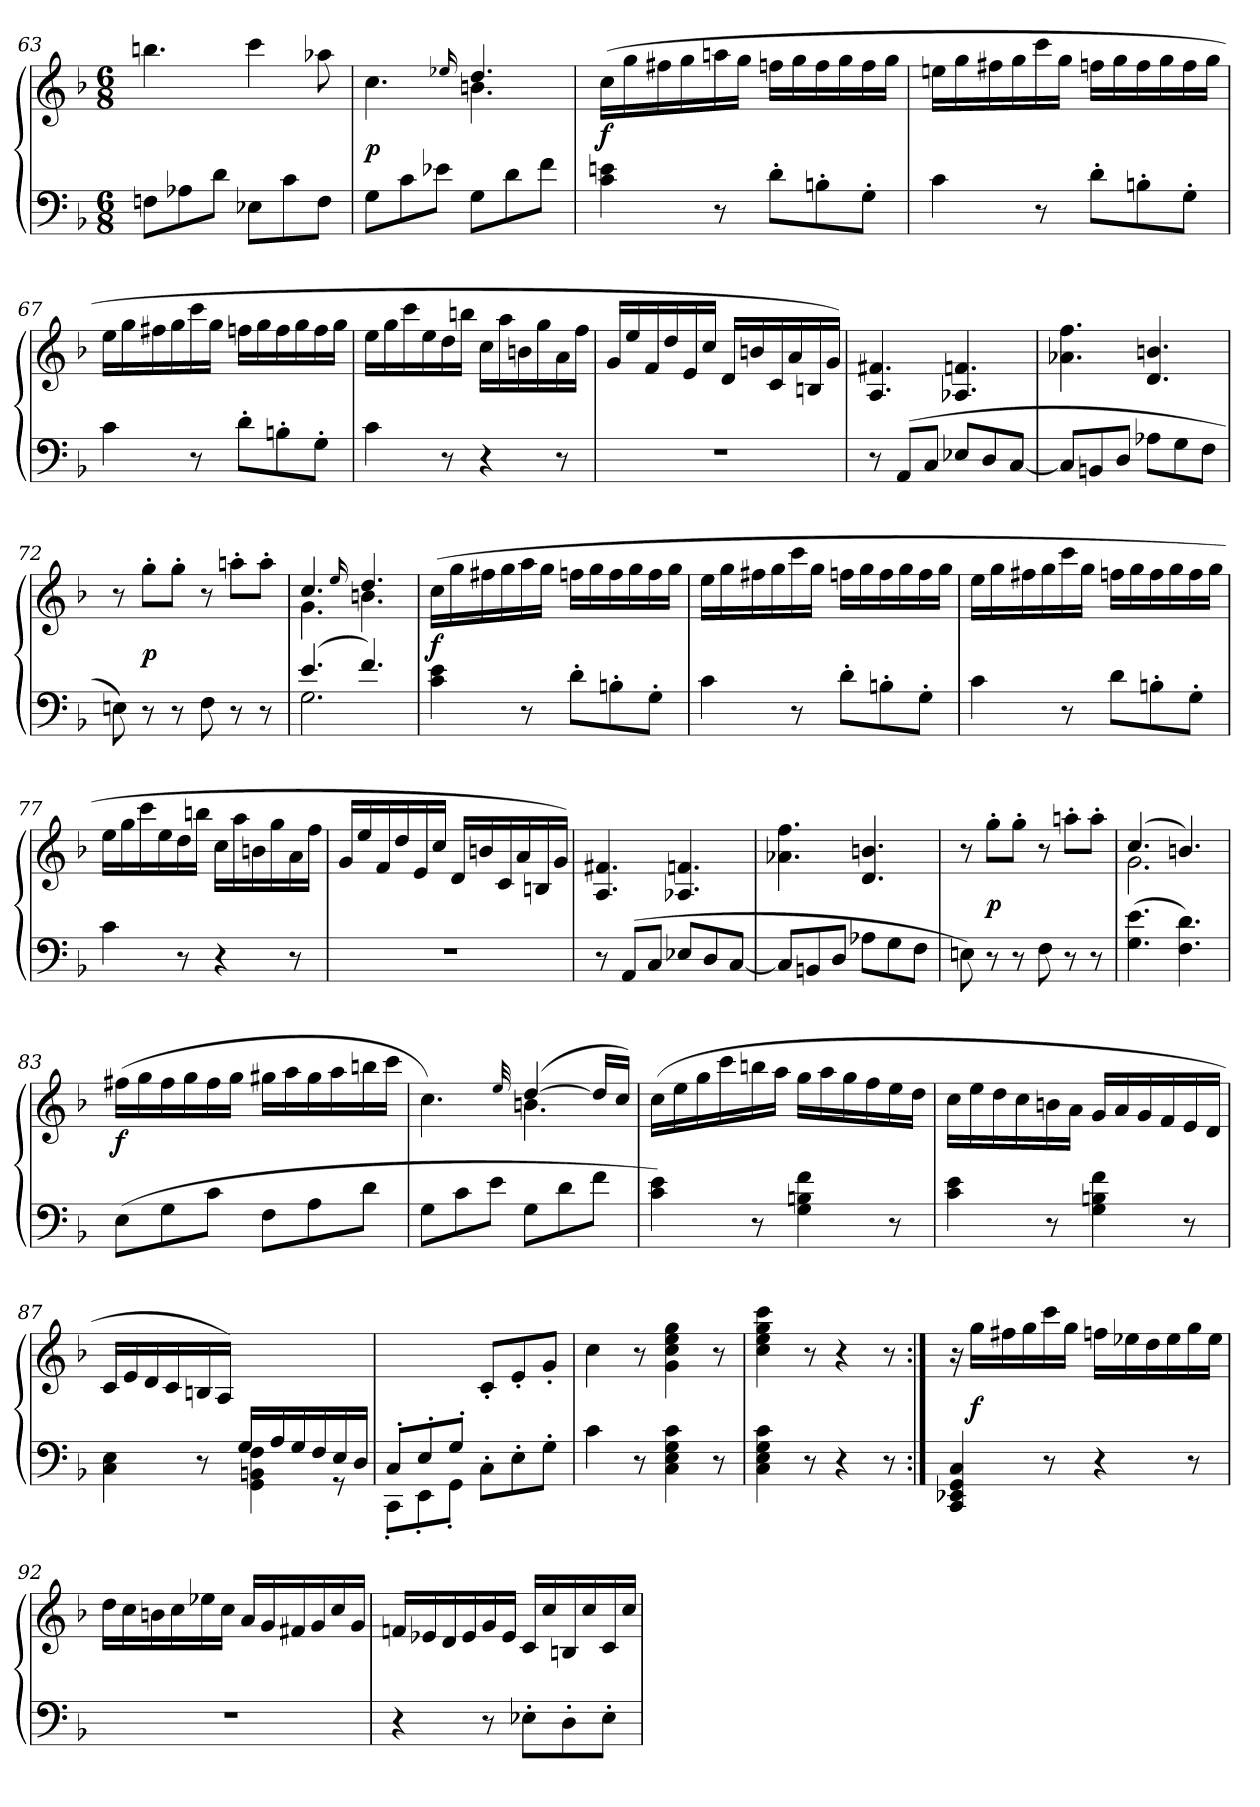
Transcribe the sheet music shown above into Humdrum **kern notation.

**kern	**kern	**dynam
*part1	*part1	*part1
*staff2	*staff1	*staff1/2
*clefF4	*clefG2	*
*k[b-]	*k[b-]	*
*F:	*F:	*
*M6/8	*M6/8	*
=63	=63	=63
8FnL	4.bbn	.
8A-X	.	.
8dJ	.	.
8E-XL	4ccc	.
8c	.	.
8FJ	8aa-X	.
=64	=64	=64
*	*^	*
8GL	4.ryy	4.cc	p
8c	.	.	.
8e-XJ	.	.	.
.	16qqee-X	.	.
8GL	4.dd	4.bn	.
8d	.	.	.
8fJ	.	.	.
*	*v	*v	*
=65	=65	=65
4c 4en	(16ccLL	f
.	16gg	.
.	16ff#X	.
.	16gg	.
8r	16aan	.
.	16ggJJ	.
8d'L	16ffnLL	.
.	16gg	.
8Bn'	16ff	.
.	16gg	.
8G'J	16ff	.
.	16ggJJ	.
=66	=66	=66
4c	16eenLL	.
.	16gg	.
.	16ff#X	.
.	16gg	.
8r	16ccc	.
.	16ggJJ	.
8d'L	16ffnLL	.
.	16gg	.
8Bn'	16ff	.
.	16gg	.
8G'J	16ff	.
.	16ggJJ	.
=67	=67	=67
4c	16eeLL	.
.	16gg	.
.	16ff#X	.
.	16gg	.
8r	16ccc	.
.	16ggJJ	.
8d'L	16ffnLL	.
.	16gg	.
8Bn'	16ff	.
.	16gg	.
8G'J	16ff	.
.	16ggJJ	.
=68	=68	=68
4c	16eeLL	.
.	16gg	.
.	16ccc	.
.	16ee	.
8r	16dd	.
.	16bbnJJ	.
4r	16ccLL	.
.	16aa	.
.	16bn	.
.	16gg	.
8r	16a	.
.	16ffJJ	.
=69	=69	=69
2.r	16gLL	.
.	16ee	.
.	16f	.
.	16dd	.
.	16e	.
.	16ccJJ	.
.	16dLL	.
.	16bn	.
.	16c	.
.	16a	.
.	16Bn	.
.	16gJJ)	.
=70	=70	=70
8r	4.A 4.f#X	.
(8AAL	.	.
8CJ	.	.
8E-X/L	4.A-X 4.fn	.
8D/	.	.
[8C/J	.	.
=71	=71	=71
8CL]	4.a-X 4.ff	.
8BBn	.	.
8DJ	.	.
8A-XL	4.d 4.bn	.
8G	.	.
8FJ	.	.
=72	=72	=72
8En)	8r	.
8r	8gg'L	p
8r	8gg'J	.
8F	8r	.
8r	8aan'L	.
8r	8aa'J	.
=73	=73	=73
*^	*^	*
(4.e	2.G	4.cc	4.g	.
.	.	16qqee	.	.
4.f)	.	4.dd	4.bn	.
*v	*v	*	*	*
*	*v	*v	*
=74	=74	=74
4c 4e	(16ccLL	f
.	16gg	.
.	16ff#X	.
.	16gg	.
8r	16aa	.
.	16ggJJ	.
8d'L	16ffnLL	.
.	16gg	.
8Bn'	16ff	.
.	16gg	.
8G'J	16ff	.
.	16ggJJ	.
=75	=75	=75
4c	16eeLL	.
.	16gg	.
.	16ff#X	.
.	16gg	.
8r	16ccc	.
.	16ggJJ	.
8d'L	16ffnLL	.
.	16gg	.
8Bn'	16ff	.
.	16gg	.
8G'J	16ff	.
.	16ggJJ	.
=76	=76	=76
4c	16eeLL	.
.	16gg	.
.	16ff#X	.
.	16gg	.
8r	16ccc	.
.	16ggJJ	.
8dL	16ffnLL	.
.	16gg	.
8Bn'	16ff	.
.	16gg	.
8G'J	16ff	.
.	16ggJJ	.
=77	=77	=77
4c	16eeLL	.
.	16gg	.
.	16ccc	.
.	16ee	.
8r	16dd	.
.	16bbnJJ	.
4r	16ccLL	.
.	16aa	.
.	16bn	.
.	16gg	.
8r	16a	.
.	16ffJJ	.
=78	=78	=78
2.r	16gLL	.
.	16ee	.
.	16f	.
.	16dd	.
.	16e	.
.	16ccJJ	.
.	16dLL	.
.	16bn	.
.	16c	.
.	16a	.
.	16Bn	.
.	16gJJ)	.
=79	=79	=79
8r	4.A 4.f#X	.
(>8AAL	.	.
8CJ	.	.
8E-X/L	4.A-X 4.fn	.
8D/	.	.
[8C/J	.	.
=80	=80	=80
8CL]	4.a-X 4.ff	.
8BBn	.	.
8DJ	.	.
8A-XL	4.d 4.bn	.
8G	.	.
8FJ	.	.
=81	=81	=81
8En)	8r	.
8r	8gg'L	p
8r	8gg'J	.
8F	8r	.
8r	8aan'L	.
8r	8aa'J	.
=82	=82	=82
*	*^	*
(4.G 4.e	(4.cc	2.g	.
4.F 4.d)	4.bn)	.	.
*	*v	*v	*
=83	=83	=83
(8EL	(16ff#XLL	f
.	16gg	.
8G	16ff#	.
.	16gg	.
8cJ	16ff#	.
.	16ggJJ	.
8FL	16gg#XLL	.
.	16aa	.
8A	16gg#	.
.	16aa	.
8dJ	16bbn	.
.	16cccJJ	.
=84	=84	=84
*	*^	*
8GL	4.ryy	4.cc)	.
8c	.	.	.
8eJ	.	.	.
.	32qqee	.	.
8GL	([4dd	4.bn	.
8d	.	.	.
8fJ	16ddLL]	.	.
.	16ccJJ)	.	.
*	*v	*v	*
=85	=85	=85
4c 4e)	(16ccLL	.
.	16ee	.
.	16gg	.
.	16ccc	.
8r	16bbn	.
.	16aaJJ	.
4G 4Bn 4f	16ggLL	.
.	16aa	.
.	16gg	.
.	16ff	.
8r	16ee	.
.	16ddJJ	.
=86	=86	=86
4c 4e	16ccLL	.
.	16ee	.
.	16dd	.
.	16cc	.
8r	16bn	.
.	16aJJ	.
4G 4Bn 4f	16gLL	.
.	16a	.
.	16g	.
.	16f	.
8r	16e	.
.	16dJJ	.
=87	=87	=87
*^	*	*
4.ryy	4C 4E	16cLL	.
.	.	16e	.
.	.	16d	.
.	.	16c	.
.	8r	16Bn	.
.	.	16AJJ)	.
16GLL	4GG 4BBn 4F	4.ryy	.
16A	.	.	.
16G	.	.	.
16F	.	.	.
16E	8rGG	.	.
16DJJ	.	.	.
=88	=88	=88	=88
8C'L	8CC'L	4.ryy	.
8E'	8EE'	.	.
8G'J	8GG'J	.	.
4.ryy	8C'L	8c'L	.
.	8E'	8e'	.
.	8G'J	8g'J	.
*v	*v	*	*
=89	=89	=89
4c	4cc	.
8r	8r	.
4C 4E 4G 4c	4g 4cc 4ee 4gg	.
8r	8r	.
=90	=90	=90
4C 4E 4G 4c	4cc 4ee 4gg 4ccc	.
8r	8r	.
4r	4r	.
8r	8r	.
=91:|!	=91:|!	=91:|!
4CC 4EE-X 4GG 4C	16r	.
.	16ggLL	f
.	16ff#X	.
.	16gg	.
8r	16ccc	.
.	16ggJJ	.
4r	16ffnLL	.
.	16ee-X	.
.	16dd	.
.	16ee-	.
8r	16gg	.
.	16ee-JJ	.
=92	=92	=92
2.r	16ddLL	.
.	16cc	.
.	16bn	.
.	16cc	.
.	16ee-X	.
.	16ccJJ	.
.	16aLL	.
.	16g	.
.	16f#X	.
.	16g	.
.	16cc	.
.	16gJJ	.
=93	=93	=93
4r	16fnLL	.
.	16e-X	.
.	16d	.
.	16e-	.
8r	16g	.
.	16e-JJ	.
8E-X'L	16cLL	.
.	16cc	.
8D'	16Bn	.
.	16cc	.
8E-'J	16c	.
.	16ccJJ	.
=	=	=
*-	*-	*-
